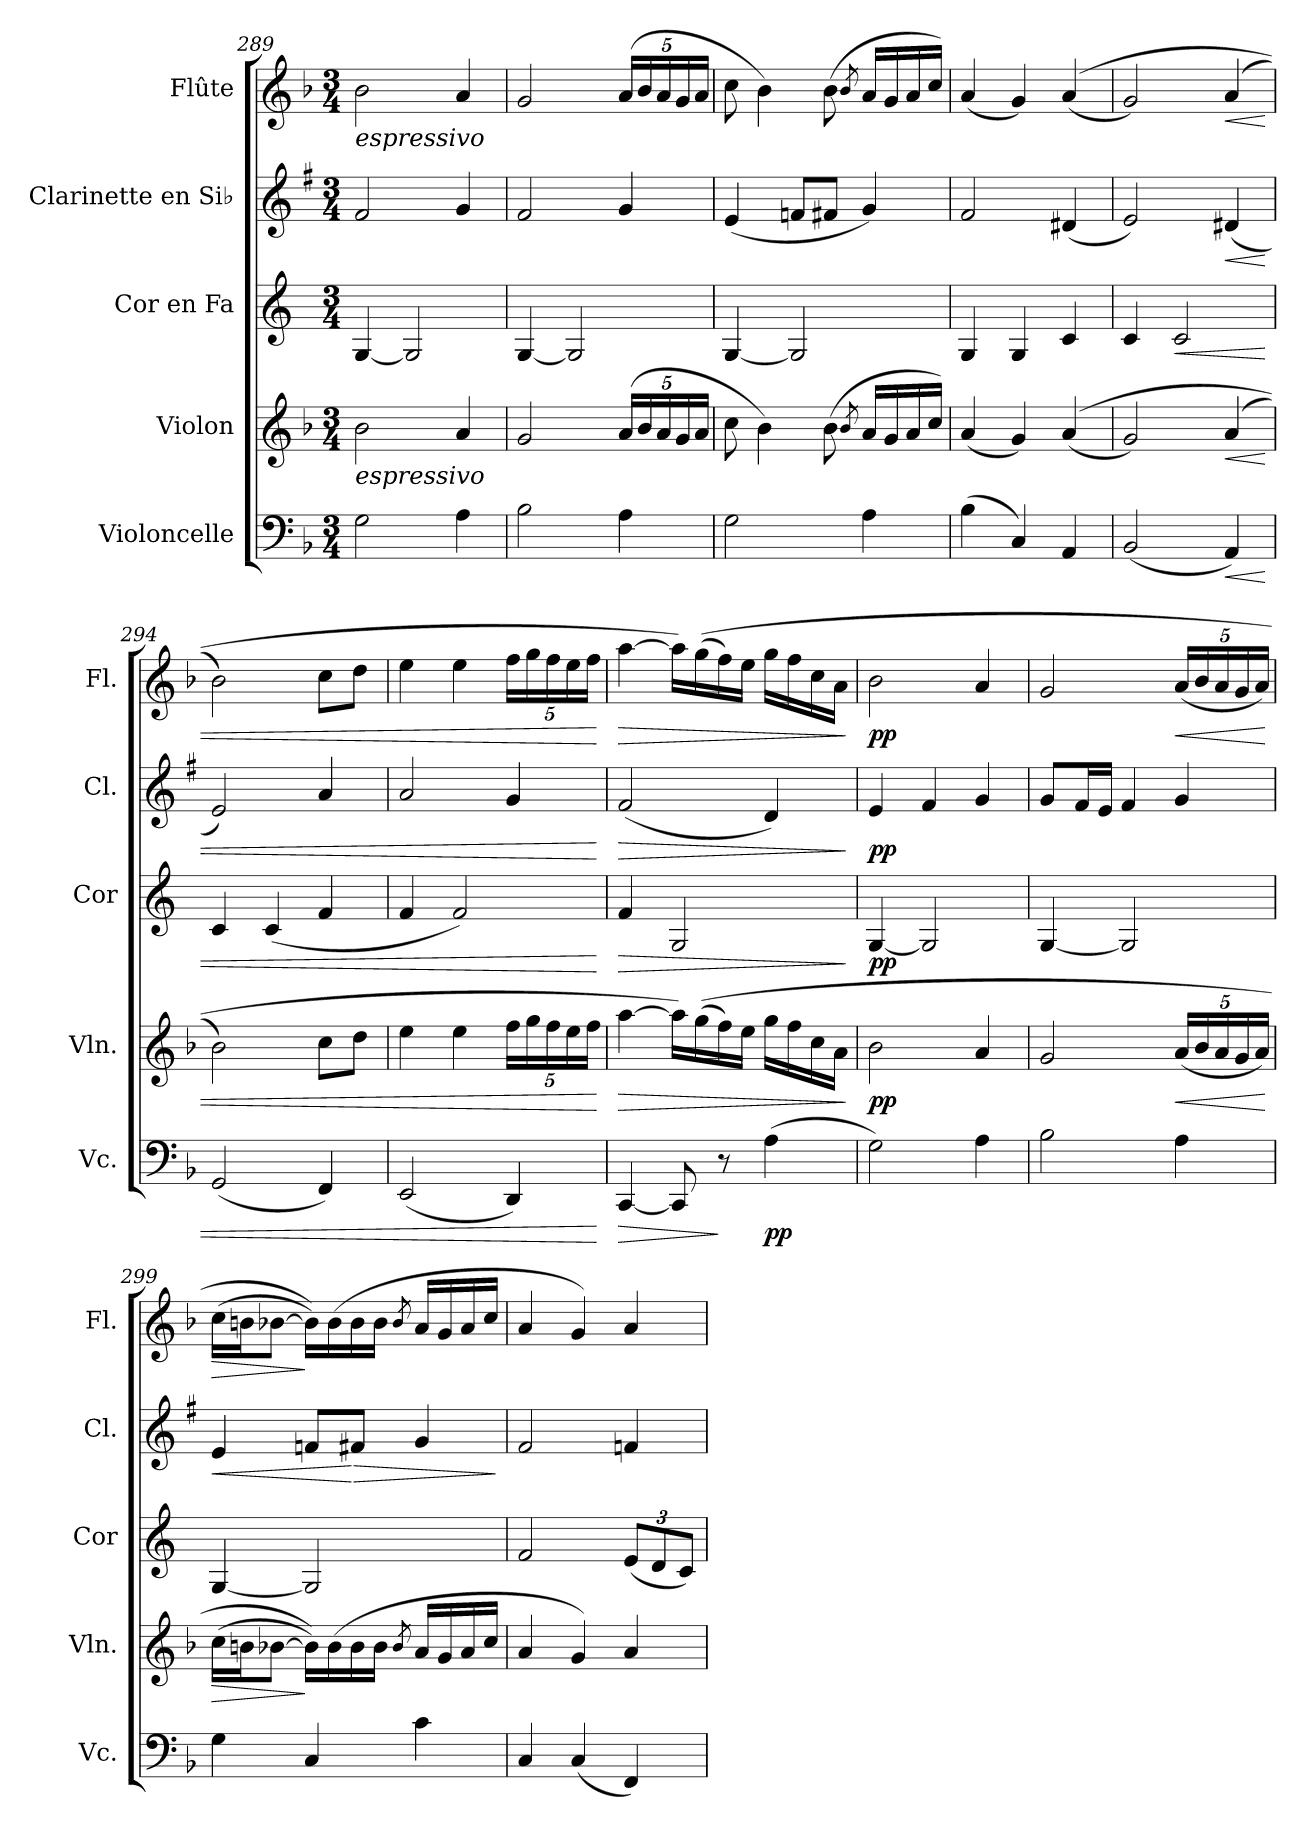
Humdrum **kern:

**kern	**dynam	**kern	**dynam	**kern	**dynam	**kern	**dynam	**kern	**dynam
*part5	*part5	*part4	*part4	*part3	*part3	*part2	*part2	*part1	*part1
*staff5	*staff5	*staff4	*staff4	*staff3	*staff3	*staff2	*staff2	*staff1	*staff1
*I"Violoncelle	*	*I"Violon	*	*I"Cor en Fa	*	*I"Clarinette en Si♭	*	*I"Flûte	*
*I'Vc.	*	*I'Vln.	*	*I'Cor	*	*I'Cl.	*	*I'Fl.	*
*clefF4	*	*clefG2	*	*clefG2	*	*clefG2	*	*clefG2	*
*	*	*	*	*ITrd4c7	*	*ITrd1c2	*	*	*
*k[b-]	*	*k[b-]	*	*k[b-]	*	*k[b-]	*	*k[b-]	*
*M3/4	*	*M3/4	*	*M3/4	*	*M3/4	*	*M3/4	*
=289	=289	=289	=289	=289	=289	=289	=289	=289	=289
!	!	!	!	!	!	!	!	!LO:TX:b:i:t=espressivo	!
!	!	!LO:TX:b:i:t=espressivo	!	!	!	!	!	!	!
2G\	.	2b-\	.	[4C/	.	2e/	.	2b-\	.
.	.	.	.	2C/]	.	.	.	.	.
4A\	.	4a/	.	.	.	4f/	.	4a/	.
=290	=290	=290	=290	=290	=290	=290	=290	=290	=290
2B-\	.	2g/	.	[4C/	.	2e/	.	2g/	.
.	.	.	.	2C/]	.	.	.	.	.
*	*	*Xbrackettup	*	*	*	*	*	*Xbrackettup	*
4A\	.	(<20a/LL	.	.	.	4f/	.	(<20a/LL	.
.	.	20b-/	.	.	.	.	.	20b-/	.
.	.	20a/	.	.	.	.	.	20a/	.
.	.	20g/	.	.	.	.	.	20g/	.
.	.	20a/JJ	.	.	.	.	.	20a/JJ	.
=291	=291	=291	=291	=291	=291	=291	=291	=291	=291
2G\	.	8cc\	.	[4C/	.	(<4d/	.	8cc\	.
.	.	4b-\)	.	.	.	.	.	4b-\)	.
.	.	.	.	2C/]	.	8e-X/L	.	.	.
.	.	(>8b-\	.	.	.	8en/J	.	(>8b-\	.
.	.	8qb-/	.	.	.	.	.	8qb-/	.
4A\	.	16a/LL	.	.	.	4f/)	.	16a/LL	.
.	.	16g/	.	.	.	.	.	16g/	.
.	.	16a/	.	.	.	.	.	16a/	.
.	.	16cc/JJ)	.	.	.	.	.	16cc/JJ)	.
=292	=292	=292	=292	=292	=292	=292	=292	=292	=292
(>4B-\	.	(<4a/	.	4C/	.	2e/	.	(<4a/	.
4C/)	.	4g/)	.	4C/	.	.	.	4g/)	.
4AA/	.	(<(>4a/	.	4F/	.	(<4c#X/	.	(<(>4a/	.
=293	=293	=293	=293	=293	=293	=293	=293	=293	=293
(<2BB-/	.	2g/)	.	4F/	.	2d/)	.	2g/)	.
!	!	!	!	!	!LO:HP:b	!	!	!	!
.	.	.	.	2F/	<	.	.	.	.
!	!LO:HP:b	!	!LO:HP:b	!	!	!	!LO:HP:b	!	!LO:HP:b
4AA/)	<	(<4a/	<	.	.	(<4c#X/	<	(<4a/	<
=294	=294	=294	=294	=294	=294	=294	=294	=294	=294
(<2GG/	.	2b-\)	.	4F/	.	2d/)	.	2b-\)	.
.	.	.	.	(<4F/	.	.	.	.	.
4FF/)	.	8cc\L	.	4B-/	.	4g/	.	8cc\L	.
.	.	8dd\J	.	.	.	.	.	8dd\J	.
=295	=295	=295	=295	=295	=295	=295	=295	=295	=295
(<2EE/	.	4ee\	.	4B-/	.	2g/	.	4ee\	.
.	.	4ee\	.	2B-/)	.	.	.	4ee\	.
4DD/)	.	20ff\LL	.	.	.	4f/	.	20ff\LL	.
.	.	20gg\	.	.	.	.	.	20gg\	.
.	.	20ff\	.	.	.	.	.	20ff\	.
.	.	20ee\	.	.	.	.	.	20ee\	.
.	.	20ff\JJ	.	.	.	.	.	20ff\JJ	.
.	[	.	[	.	[	.	[	.	[
!!LO:LB:g=z
=296	=296	=296	=296	=296	=296	=296	=296	=296	=296
!	!LO:HP:b	!	!LO:HP:b	!	!LO:HP:b	!	!LO:HP:b	!	!LO:HP:b
[4CC/	>	[4aa\	>	4B-/	>	(<2e/	>	[4aa\	>
8CC/]	.	16aa\LL])	.	2C/	.	.	.	16aa\LL])	.
.	.	(>(>16gg\	.	.	.	.	.	(>(>16gg\	.
8r	]	16ff\)	.	.	.	.	.	16ff\)	.
.	.	16ee\JJ	.	.	.	.	.	16ee\JJ	.
!	!LO:DY:b	!	!	!	!	!	!	!	!
(>4A\	pp	16gg\LL	.	.	.	4c/)	.	16gg\LL	.
.	.	16ff\	.	.	.	.	.	16ff\	.
.	.	16cc\	.	.	.	.	.	16cc\	.
.	.	16a\JJ	.	.	.	.	.	16a\JJ	.
.	.	.	]	.	]	.	]	.	]
=297	=297	=297	=297	=297	=297	=297	=297	=297	=297
!	!	!	!LO:DY:b	!	!LO:DY:b	!	!LO:DY:b	!	!LO:DY:b
2G\)	.	2b-\	pp	[4C/	pp	4d/	pp	2b-\	pp
.	.	.	.	2C/]	.	4e/	.	.	.
4A\	.	4a/	.	.	.	4f/	.	4a/	.
=298	=298	=298	=298	=298	=298	=298	=298	=298	=298
2B-\	.	2g/	.	[4C/	.	8f/L	.	2g/	.
.	.	.	.	.	.	16e/L	.	.	.
.	.	.	.	.	.	16d/JJ	.	.	.
.	.	.	.	2C/]	.	4e/	.	.	.
!	!	!	!LO:HP:b	!	!	!	!	!	!LO:HP:b
4A\	.	(<20a/LL	<	.	.	4f/	.	(<20a/LL	<
.	.	20b-/	.	.	.	.	.	20b-/	.
.	.	20a/	.	.	.	.	.	20a/	.
.	.	20g/	.	.	.	.	.	20g/	.
.	.	20a/JJ)	.	.	.	.	.	20a/JJ)	.
.	.	.	[	.	.	.	.	.	[
=299	=299	=299	=299	=299	=299	=299	=299	=299	=299
!	!	!	!LO:HP:b	!	!	!	!LO:HP:b	!	!LO:HP:b
4G\	.	(>16cc\LL	>	[4C/	.	4d/	<	(>16cc\LL	>
.	.	16bn\J	.	.	.	.	.	16bn\J	.
.	.	[8b-X\J	.	.	.	.	.	[8b-X\J	.
4C/	.	16b-\LL]))	]	2C/]	.	8e-X/L	.	16b-\LL]))	]
.	.	(>16b-\	.	.	.	.	.	(>16b-\	.
!	!	!	!	!	!	!	!LO:HP:n=1:b	!	!
.	.	16b-\	.	.	.	8en/J	[ >	16b-\	.
.	.	16b-\JJ	.	.	.	.	.	16b-\JJ	.
.	.	8qb-/	.	.	.	.	.	8qb-/	.
4c\	.	16a/LL	.	.	.	4f/	.	16a/LL	.
.	.	16g/	.	.	.	.	.	16g/	.
.	.	16a/	.	.	.	.	.	16a/	.
.	.	16cc/JJ	.	.	.	.	.	16cc/JJ	.
.	.	.	.	.	.	.	]	.	.
=300	=300	=300	=300	=300	=300	=300	=300	=300	=300
4C/	.	4a/	.	2B-/	.	2e/	.	4a/	.
(<4C/	.	4g/)	.	.	.	.	.	4g/)	.
*	*	*	*	*Xbrackettup	*	*	*	*	*
4FF/)	.	4a/	.	(<12A/L	.	4e-X/	.	4a/	.
.	.	.	.	12G/	.	.	.	.	.
.	.	.	.	12F/J)	.	.	.	.	.
=	=	=	=	=	=	=	=	=	=
*-	*-	*-	*-	*-	*-	*-	*-	*-	*-
